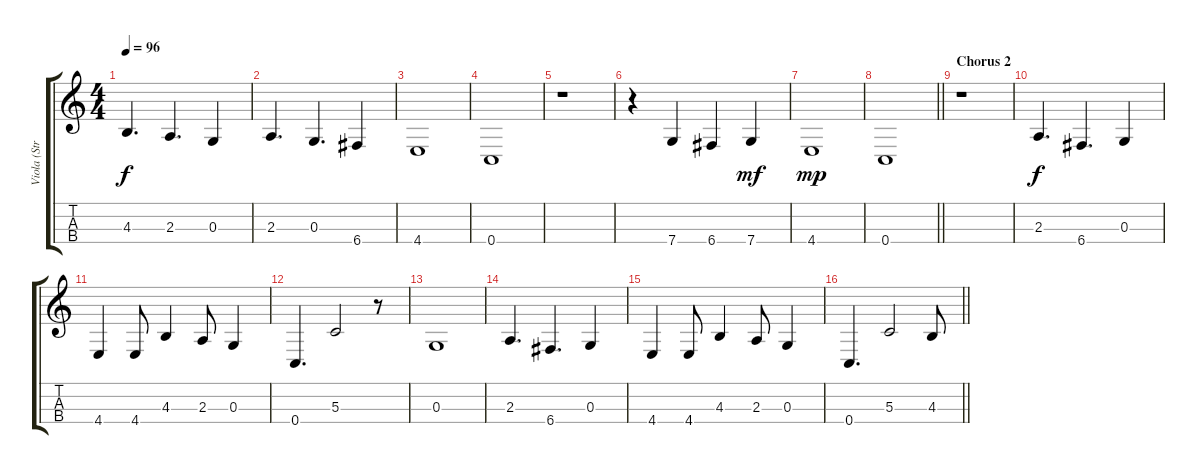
\track ("Viola (Strings)" "Viola (Str") {instrument stringensemble1}
\staff {score tabs}
\tuning (A4 D4 G3 C3) {hide}
\ts (4 4)
\tempo 96
\clef g2
\ks c
4.3.4{d dy f} 2.3.4{d} 0.3.4 |
2.3.4{d} 0.3.4{d} 6.4.4 |
4.4.1 |
0.4.1 |
r.1 |
r.4 7.4.4 6.4.4 7.4.4{dy mf} |
4.4.1{dy mp} |
\barLineRight lightlight
0.4.1 |
\section ("" "Chorus 2")
r.1 |
2.3.4{d dy f} 6.4.4{d} 0.3.4 |
4.4.4 4.4.8 4.3.4 2.3.8 0.3.4 |
0.4.4{d} 5.3.2 r.8 |
0.3.1 |
2.3.4{d} 6.4.4{d} 0.3.4 |
4.4.4 4.4.8 4.3.4 2.3.8 0.3.4 |
\barLineRight lightlight
0.4.4{d} 5.3.2 4.3.8
